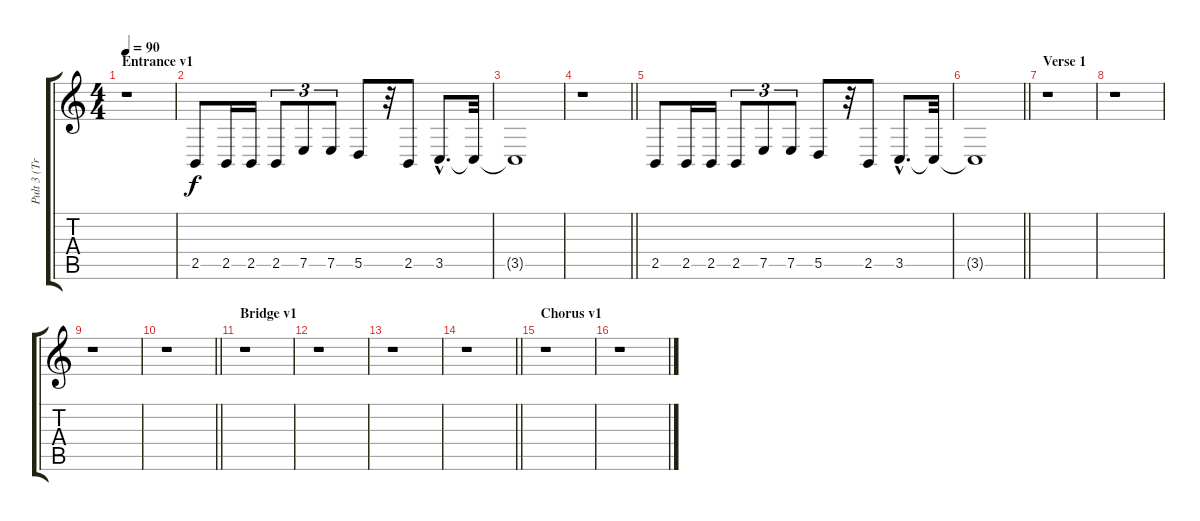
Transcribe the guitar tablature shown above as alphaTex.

\track ("Pult 3 (Trumpet)" "Pult 3 (Tr") {instrument frenchhorn}
\staff {score tabs}
\tuning (E4 B3 G3 D3 A2 E2) {hide}
\ts (4 4)
\section ("" "Entrance v1")
\tempo 90
\clef g2
\ks c
r.1{dy f instrument frenchhorn} |
2.5.8 2.5.16 2.5.16 2.5.8{tu (3 2)} 7.5.8{tu (3 2)} 7.5.8{tu (3 2)} 5.5.8 r.32 2.5.8 3.5{hac}.8{d} 3.5{t}.32 |
3.5{t}.1 |
\barLineRight lightlight
r.1 |
2.5.8 2.5.16 2.5.16 2.5.8{tu (3 2)} 7.5.8{tu (3 2)} 7.5.8{tu (3 2)} 5.5.8 r.32 2.5.8 3.5{hac}.8{d} 3.5{t}.32 |
\barLineRight lightlight
3.5{t}.1 |
\section ("" "Verse 1")
r.1 |
r.1 |
r.1 |
\barLineRight lightlight
r.1 |
\section ("" "Bridge v1")
r.1 |
r.1 |
r.1 |
\barLineRight lightlight
r.1 |
\section ("" "Chorus v1")
r.1 |
r.1
